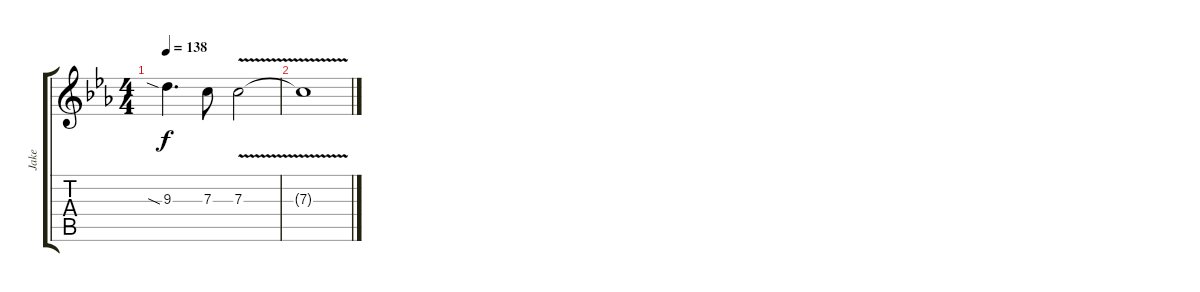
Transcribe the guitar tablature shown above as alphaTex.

\track ("Jake" "Jake") {instrument distortionguitar}
\staff {score tabs}
\tuning (D4 A3 F3 C3 G2 C2) {hide}
\ts (4 4)
\tempo 138
\clef g2
\ks eb
9.3{sia}.4{d dy f} 7.3.8 7.3{v}.2 |
7.3{t}.1
